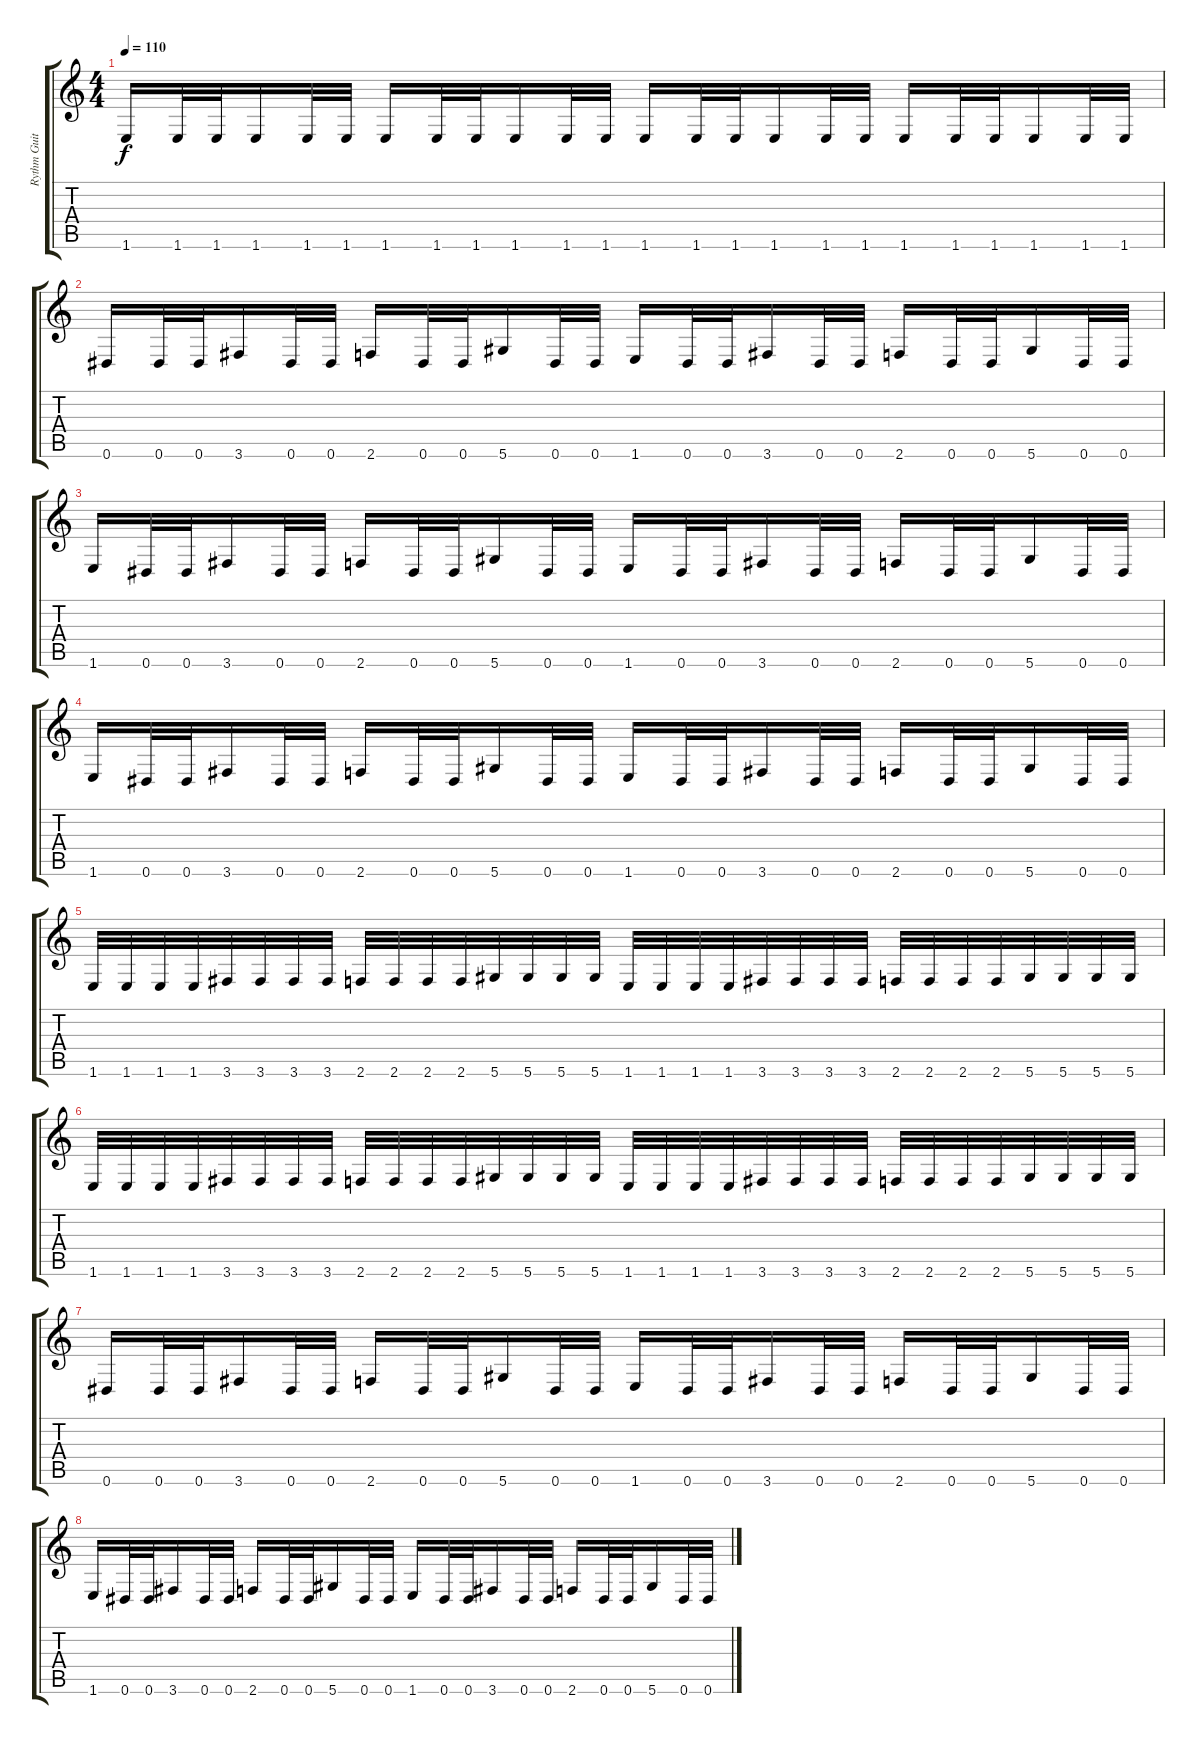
\track ("Rythm Guitar" "Rythm Guit") {instrument overdrivenguitar}
\staff {score tabs}
\tuning (Eb4 Bb3 Gb3 Db3 Ab2 Eb2) {hide}
\ts (4 4)
\tempo 110
\clef g2
\ks c
1.6.16{dy f} 1.6.32 1.6.32 1.6.16 1.6.32 1.6.32 1.6.16 1.6.32 1.6.32 1.6.16 1.6.32 1.6.32 1.6.16 1.6.32 1.6.32 1.6.16 1.6.32 1.6.32 1.6.16 1.6.32 1.6.32 1.6.16 1.6.32 1.6.32 |
0.6.16 0.6.32 0.6.32 3.6.16 0.6.32 0.6.32 2.6.16 0.6.32 0.6.32 5.6.16 0.6.32 0.6.32 1.6.16 0.6.32 0.6.32 3.6.16 0.6.32 0.6.32 2.6.16 0.6.32 0.6.32 5.6.16 0.6.32 0.6.32 |
1.6.16 0.6.32 0.6.32 3.6.16 0.6.32 0.6.32 2.6.16 0.6.32 0.6.32 5.6.16 0.6.32 0.6.32 1.6.16 0.6.32 0.6.32 3.6.16 0.6.32 0.6.32 2.6.16 0.6.32 0.6.32 5.6.16 0.6.32 0.6.32 |
1.6.16 0.6.32 0.6.32 3.6.16 0.6.32 0.6.32 2.6.16 0.6.32 0.6.32 5.6.16 0.6.32 0.6.32 1.6.16 0.6.32 0.6.32 3.6.16 0.6.32 0.6.32 2.6.16 0.6.32 0.6.32 5.6.16 0.6.32 0.6.32 |
1.6.32 1.6.32 1.6.32 1.6.32 3.6.32 3.6.32 3.6.32 3.6.32 2.6.32 2.6.32 2.6.32 2.6.32 5.6.32 5.6.32 5.6.32 5.6.32 1.6.32 1.6.32 1.6.32 1.6.32 3.6.32 3.6.32 3.6.32 3.6.32 2.6.32 2.6.32 2.6.32 2.6.32 5.6.32 5.6.32 5.6.32 5.6.32 |
1.6.32 1.6.32 1.6.32 1.6.32 3.6.32 3.6.32 3.6.32 3.6.32 2.6.32 2.6.32 2.6.32 2.6.32 5.6.32 5.6.32 5.6.32 5.6.32 1.6.32 1.6.32 1.6.32 1.6.32 3.6.32 3.6.32 3.6.32 3.6.32 2.6.32 2.6.32 2.6.32 2.6.32 5.6.32 5.6.32 5.6.32 5.6.32 |
0.6.16 0.6.32 0.6.32 3.6.16 0.6.32 0.6.32 2.6.16 0.6.32 0.6.32 5.6.16 0.6.32 0.6.32 1.6.16 0.6.32 0.6.32 3.6.16 0.6.32 0.6.32 2.6.16 0.6.32 0.6.32 5.6.16 0.6.32 0.6.32 |
1.6.16 0.6.32 0.6.32 3.6.16 0.6.32 0.6.32 2.6.16 0.6.32 0.6.32 5.6.16 0.6.32 0.6.32 1.6.16 0.6.32 0.6.32 3.6.16 0.6.32 0.6.32 2.6.16 0.6.32 0.6.32 5.6.16 0.6.32 0.6.32
